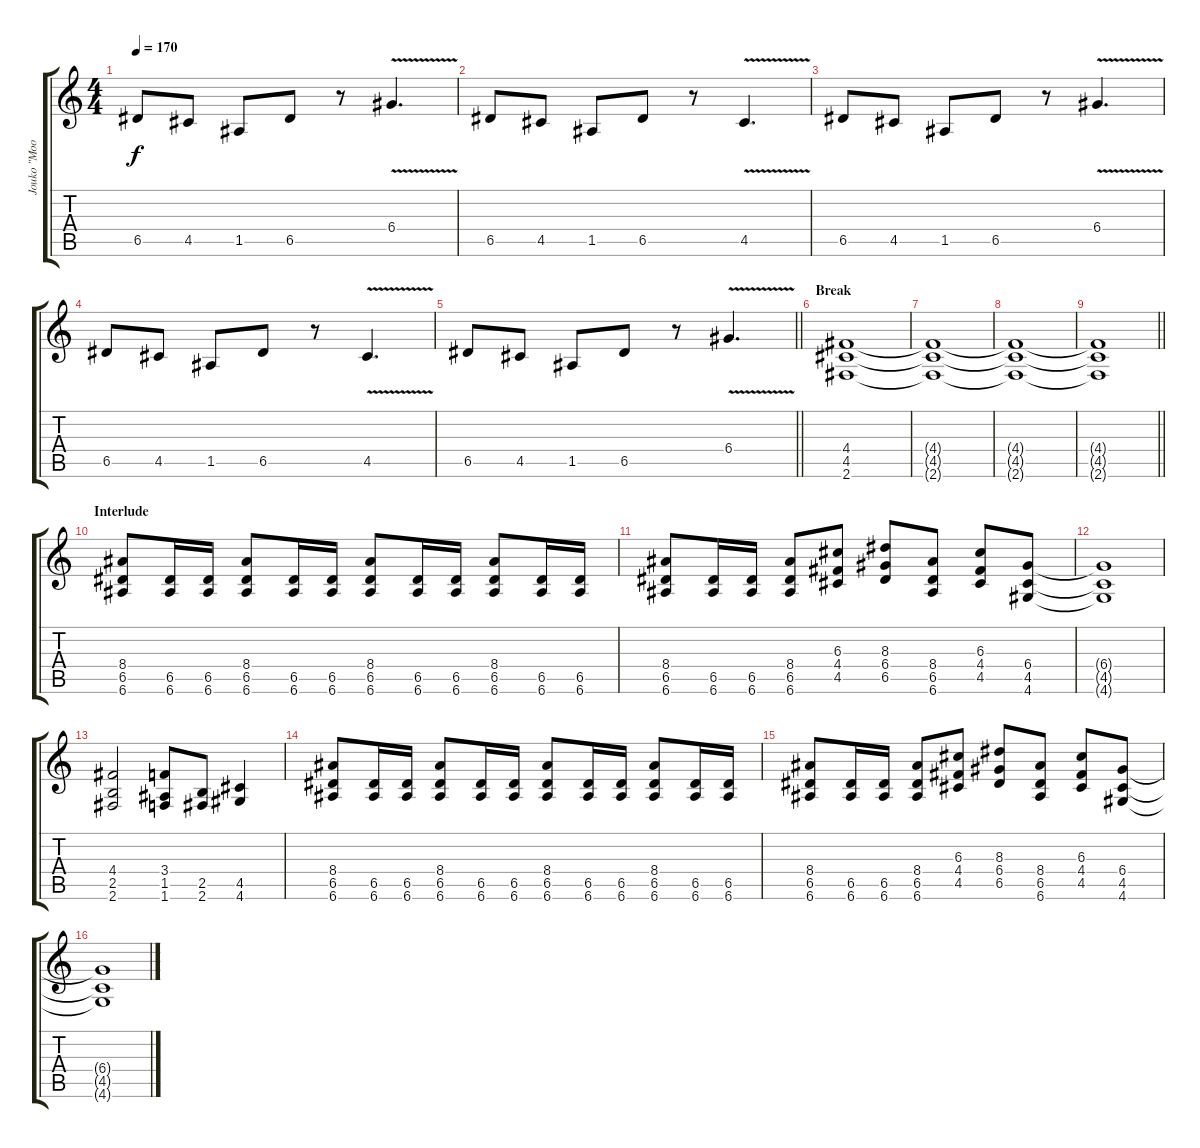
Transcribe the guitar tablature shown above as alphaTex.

\track ("Jouko \"Mookeri\" Salonkari" "Jouko \"Moo") {instrument distortionguitar}
\staff {score tabs}
\tuning (E4 B3 G3 D3 A2 E2) {hide}
\ts (4 4)
\tempo 170
\clef g2
\ks c
6.5.8{dy f} 4.5.8 1.5.8 6.5.8 r.8 6.4{v}.4{d} |
6.5.8 4.5.8 1.5.8 6.5.8 r.8 4.5{v}.4{d} |
6.5.8 4.5.8 1.5.8 6.5.8 r.8 6.4{v}.4{d} |
6.5.8 4.5.8 1.5.8 6.5.8 r.8 4.5{v}.4{d} |
\barLineRight lightlight
6.5.8 4.5.8 1.5.8 6.5.8 r.8 6.4{v}.4{d} |
\section ("" "Break")
(4.4 4.5 2.6).1 |
(4.4{t} 4.5{t} 2.6{t}).1 |
(4.4{t} 4.5{t} 2.6{t}).1 |
\barLineRight lightlight
(4.4{t} 4.5{t} 2.6{t}).1 |
\section ("" "Interlude")
(8.4 6.5 6.6).8 (6.5 6.6).16 (6.5 6.6).16 (8.4 6.5 6.6).8 (6.5 6.6).16 (6.5 6.6).16 (8.4 6.5 6.6).8 (6.5 6.6).16 (6.5 6.6).16 (8.4 6.5 6.6).8 (6.5 6.6).16 (6.5 6.6).16 |
(8.4 6.5 6.6).8 (6.5 6.6).16 (6.5 6.6).16 (8.4 6.5 6.6).8 (6.3 4.4 4.5).8 (8.3 6.4 6.5).8 (8.4 6.5 6.6).8 (6.3 4.4 4.5).8 (6.4 4.5 4.6).8 |
(6.4{t} 4.5{t} 4.6{t}).1 |
(4.4 2.5 2.6).2 (3.4 1.5 1.6).8 (2.5 2.6).8 (4.5 4.6).4 |
(8.4 6.5 6.6).8 (6.5 6.6).16 (6.5 6.6).16 (8.4 6.5 6.6).8 (6.5 6.6).16 (6.5 6.6).16 (8.4 6.5 6.6).8 (6.5 6.6).16 (6.5 6.6).16 (8.4 6.5 6.6).8 (6.5 6.6).16 (6.5 6.6).16 |
(8.4 6.5 6.6).8 (6.5 6.6).16 (6.5 6.6).16 (8.4 6.5 6.6).8 (6.3 4.4 4.5).8 (8.3 6.4 6.5).8 (8.4 6.5 6.6).8 (6.3 4.4 4.5).8 (6.4 4.5 4.6).8 |
(6.4{t} 4.5{t} 4.6{t}).1
